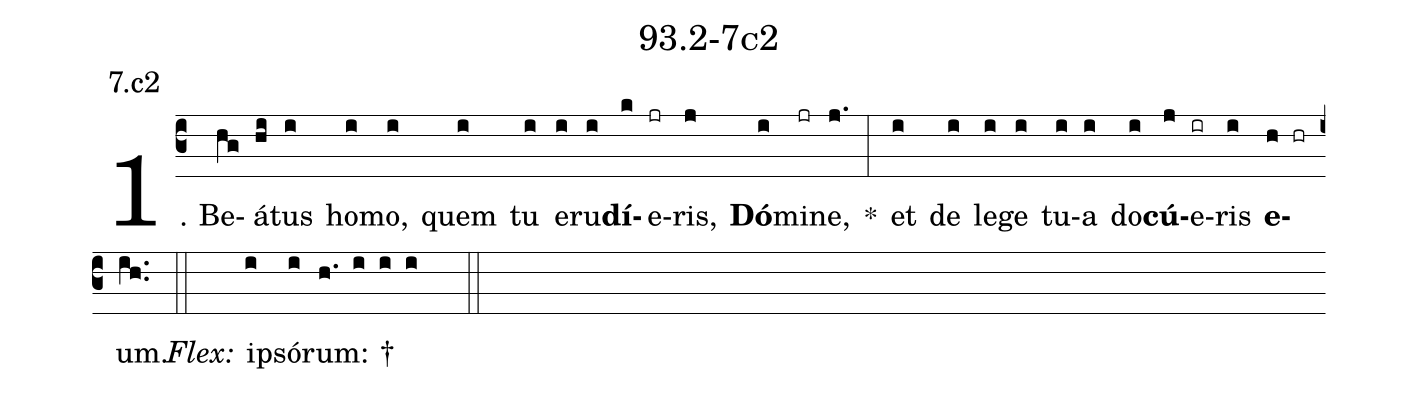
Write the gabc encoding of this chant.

name: 93.2-7c2;
annotation: 7.c2;
%%
(c3)1. Be(hg)á(hi)tus(i) ho(i)mo,(i) quem(i) tu(i) e(i)ru(i)<b>dí</b>(k)e(jr)ris,(j) <b>Dó</b>(i)mi(jr)ne,(j.) *(:) et(i) de(i) le(i)ge(i) tu(i)a(i) do(i)<b>cú</b>(j)e(ir)ris(i) <b>e</b>(h hr)um.(ih..) (::)
<i>Flex:</i>()  ip(i)só(i)rum: †(h. i i i  ::)

%E(i) u(i) o(j) u(i) a(h) e.(ih..) (::)
